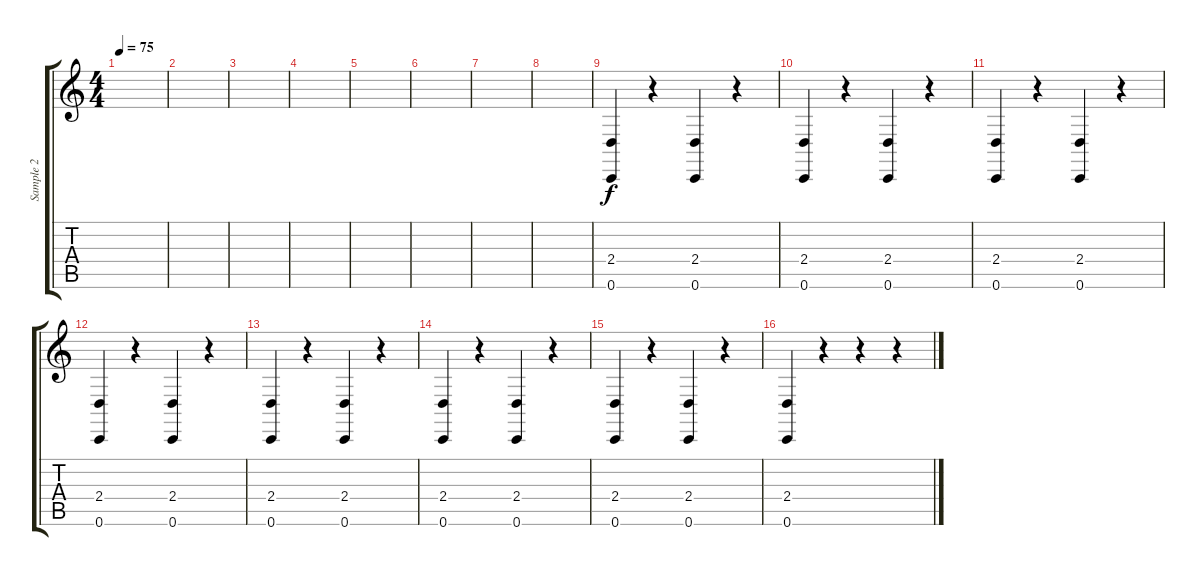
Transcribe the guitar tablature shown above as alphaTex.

\track ("Sample 2" "Sample 2") {instrument woodblock}
\staff {score tabs}
\tuning (D4 A3 F3 C3 G2 C2) {hide}
\ts (4 4)
\tempo 75
\clef g2
\ks c
|
|
|
|
|
|
|
|
(2.4 0.6).4 r.4 (2.4 0.6).4 r.4 |
(2.4 0.6).4 r.4 (2.4 0.6).4 r.4 |
(2.4 0.6).4 r.4 (2.4 0.6).4 r.4 |
(2.4 0.6).4 r.4 (2.4 0.6).4 r.4 |
(2.4 0.6).4 r.4 (2.4 0.6).4 r.4 |
(2.4 0.6).4 r.4 (2.4 0.6).4 r.4 |
(2.4 0.6).4 r.4 (2.4 0.6).4 r.4 |
(2.4 0.6).4 r.4 r.4 r.4
